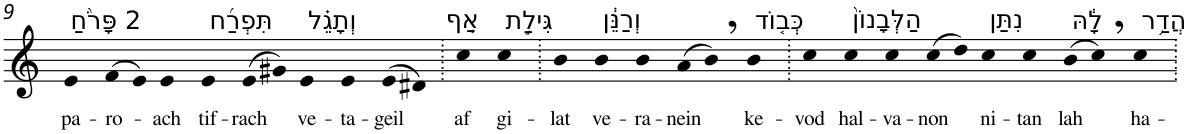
**kern	**text
*part1	*part1
*staff1	*staff1
*I"Piano	*
*I'Pno	*
!!LO:PB:g=z
*clefG2	*
*k[]	*
=9	=9
!LO:TX:a:t=2 פָּרֹ֨חַ	!
!	!LO:LY:b
4e	pa-
!	!LO:LY:b
(>8f	-ro-
8e)	.
!	!LO:LY:b
4e	-ach
!LO:TX:a:t=תִּפְרַ֜ח	!
!	!LO:LY:b
4e	tif-
!	!LO:LY:b
(>8e	-rach
8g#X)	.
!LO:TX:a:t=וְתָגֵ֗ל	!
!	!LO:LY:b
4e	ve-
!	!LO:LY:b
4e	-ta-
!	!LO:LY:b
(>8e	-geil
8d#X)	.
=10.	=10.
!LO:TX:a:t=אַ֚ף	!
!	!LO:LY:b
4cc	af
!LO:TX:a:t=גִּילַ֣ת	!
!	!LO:LY:b
4cc	gi-
=11.	=11.
!	!LO:LY:b
4b	-lat
!LO:TX:a:t=וְרַנֵּ֔ן	!
!	!LO:LY:b
4b	ve-
!	!LO:LY:b
4b	-ra-
!	!LO:LY:b
(8a	-nein
8b,)	.
!LO:TX:a:t=כְּב֤וֹד	!
!	!LO:LY:b
4b	ke-
=12.	=12.
!	!LO:LY:b
4cc	-vod
!LO:TX:a:t=הַלְּבָנוֹן֙	!
!	!LO:LY:b
4cc	hal-
!	!LO:LY:b
4cc	-va-
!	!LO:LY:b
(8cc	-non
8dd)	.
!LO:TX:a:t=נִתַּן	!
!	!LO:LY:b
4cc	ni-
!	!LO:LY:b
4cc	-tan
!LO:TX:a:t=לָ֔הּ	!
!	!LO:LY:b
(8b	lah
8cc,)	.
!LO:TX:a:t=הֲדַ֥ר	!
!	!LO:LY:b
4cc	ha-
=.	=.
*-	*-
